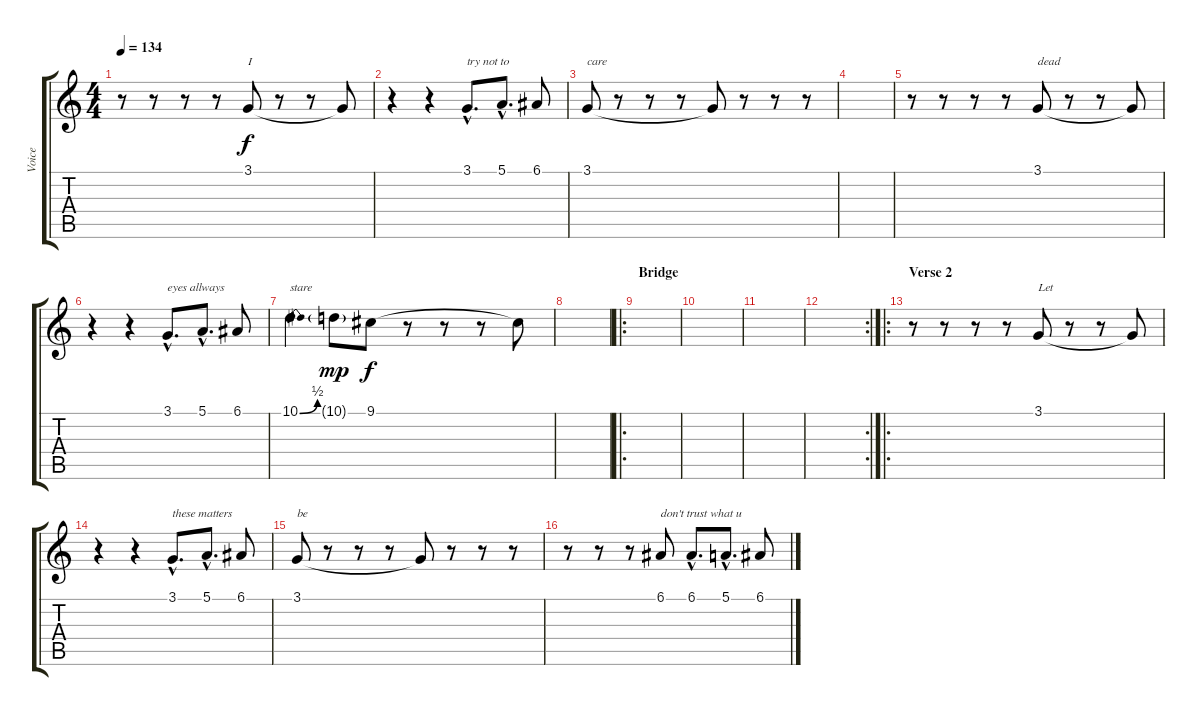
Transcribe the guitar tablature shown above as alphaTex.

\track ("Voice" "Voice") {instrument pad1newage}
\staff {score tabs}
\tuning (E4 B3 G3 D3 A2 E2) {hide}
\ts (4 4)
\tempo 134
\clef g2
\ks c
r.8{dy f} r.8 r.8 r.8 3.1.8{txt "I"} r.8 r.8 3.1{t}.8 |
r.4 r.4 3.1{hac}.8{d txt "try not to"} 5.1{hac}.8{d} 6.1.8 |
3.1.8{txt "care"} r.8 r.8 r.8 3.1{t}.8 r.8 r.8 r.8 |
|
r.8 r.8 r.8 r.8 3.1.8{txt "dead"} r.8 r.8 3.1{t}.8 |
r.4 r.4 3.1{hac}.8{d txt "eyes allways"} 5.1{hac}.8{d} 6.1.8 |
10.1{be (bend 0 0 60 2)}.4{txt "stare"} 10.1{g}.8{dy mp} 9.1.8{dy f} r.8 r.8 r.8 9.1{t}.8 |
|
\ro
\section ("" "Bridge")
|
|
|
\rc 2
|
\ro
\section ("" "Verse 2")
r.8 r.8 r.8 r.8 3.1.8{txt "Let"} r.8 r.8 3.1{t}.8 |
r.4 r.4 3.1{hac}.8{d txt "these matters"} 5.1{hac}.8{d} 6.1.8 |
3.1.8{txt "be"} r.8 r.8 r.8 3.1{t}.8 r.8 r.8 r.8 |
r.8 r.8 r.8 6.1.8{txt "don't trust what u"} 6.1{hac}.8{d} 5.1{hac}.8{d} 6.1.8
